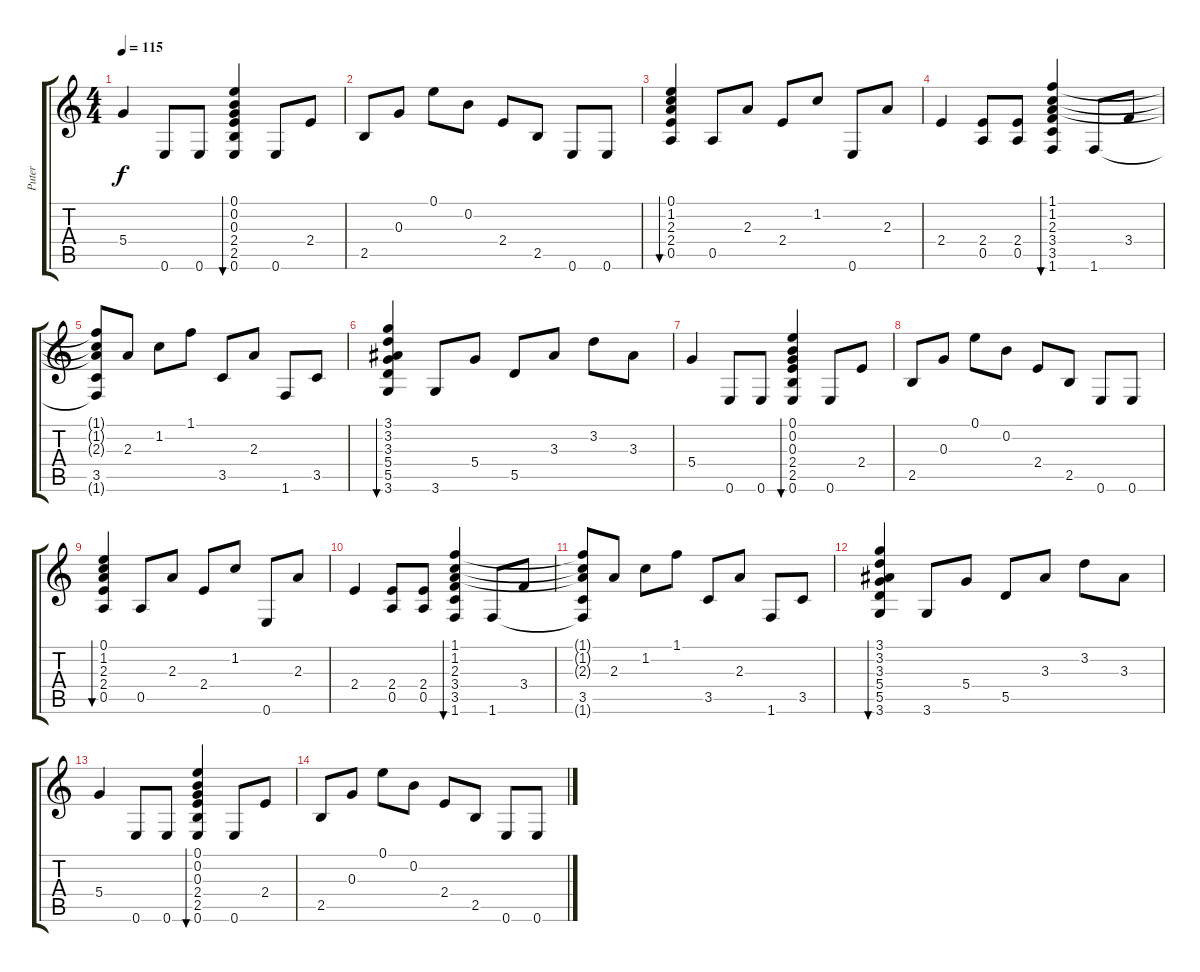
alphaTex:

\track ("Puter" "Puter") {instrument acousticguitarsteel}
\staff {score tabs}
\tuning (E4 B3 G3 D3 A2 E2) {hide}
\ts (4 4)
\tempo 115
\clef g2
\ks c
5.4.4{dy f} 0.6.8 0.6.8 (0.1 0.2 0.3 2.4 2.5 0.6).4{bu 60} 0.6.8 2.4.8 |
2.5.8 0.3.8 0.1.8 0.2.8 2.4.8 2.5.8 0.6.8 0.6.8 |
(0.1 1.2 2.3 2.4 0.5).4{bu 60} 0.5.8 2.3.8 2.4.8 1.2.8 0.6.8 2.3.8 |
2.4.4 (2.4 0.5).8 (2.4 0.5).8 (1.1 1.2 2.3 3.4 3.5 1.6).4{bu 60} 1.6.8 3.4.8 |
(1.1{t} 1.2{t} 2.3{t} 3.5 1.6{t}).8 2.3.8 1.2.8 1.1.8 3.5.8 2.3.8 1.6.8 3.5.8 |
(3.1 3.2 3.3 5.4 5.5 3.6).4{bu 60} 3.6.8 5.4.8 5.5.8 3.3.8 3.2.8 3.3.8 |
5.4.4 0.6.8 0.6.8 (0.1 0.2 0.3 2.4 2.5 0.6).4{bu 60} 0.6.8 2.4.8 |
2.5.8 0.3.8 0.1.8 0.2.8 2.4.8 2.5.8 0.6.8 0.6.8 |
(0.1 1.2 2.3 2.4 0.5).4{bu 60} 0.5.8 2.3.8 2.4.8 1.2.8 0.6.8 2.3.8 |
2.4.4 (2.4 0.5).8 (2.4 0.5).8 (1.1 1.2 2.3 3.4 3.5 1.6).4{bu 60} 1.6.8 3.4.8 |
(1.1{t} 1.2{t} 2.3{t} 3.5 1.6{t}).8 2.3.8 1.2.8 1.1.8 3.5.8 2.3.8 1.6.8 3.5.8 |
(3.1 3.2 3.3 5.4 5.5 3.6).4{bu 60} 3.6.8 5.4.8 5.5.8 3.3.8 3.2.8 3.3.8 |
5.4.4 0.6.8 0.6.8 (0.1 0.2 0.3 2.4 2.5 0.6).4{bu 60} 0.6.8 2.4.8 |
2.5.8 0.3.8 0.1.8 0.2.8 2.4.8 2.5.8 0.6.8 0.6.8
